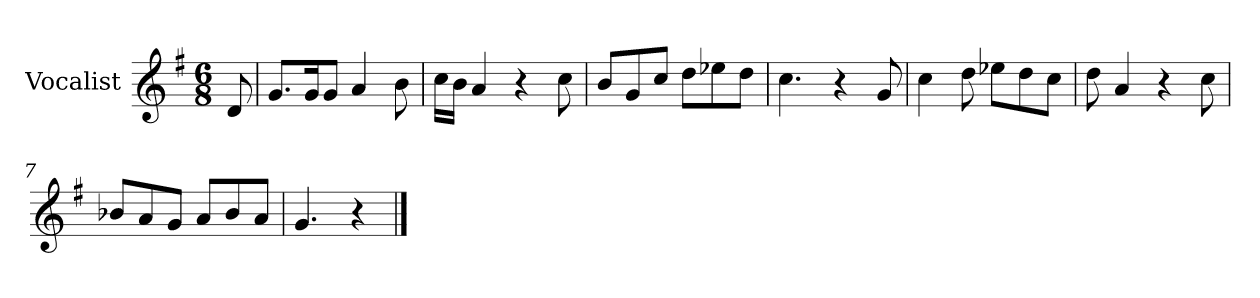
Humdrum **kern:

**kern
*part1
*staff1
*I"Vocalist
*k[f#]
*G:
*M6/8
=
8d
=1
8.gL
16gK
8gJ
4a
8b
=2
16ccLL
16bJJ
4a
4r
8cc
=3
8bL
8g
8ccJ
8ddL
8ee-X
8ddJ
=4
4.cc
4r
8g
=5
4cc
8dd
8ee-XL
8dd
8ccJ
=6
8dd
4a
4r
8cc
=7
8b-XL
8a
8gJ
8aL
8b-
8aJ
=8
4.g
4r
==
*-
